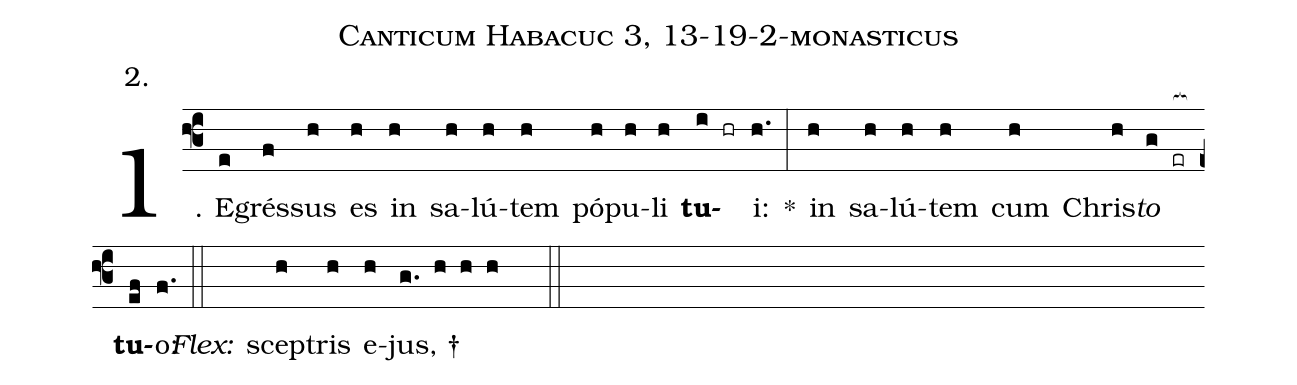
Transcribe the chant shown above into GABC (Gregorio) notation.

name: Canticum Habacuc 3, 13-19-2-monasticus;
annotation: 2.;
%%
(f3)1. E(e)grés(f)sus(h) es(h) in(h) sa(h)lú(h)tem(h) pó(h)pu(h)li(h) <b>tu</b>(i hr)i:(h.) *(:) in(h) sa(h)lú(h)tem(h) cum(h) Chris(h)<i>to</i>(g er[ocb:1{]) <b>tu</b>(ef[ocb:0}])o:(f.) (::)
<i>Flex:</i>()  scep(h)tris(h) e(h)jus, †(g. h h h  ::)
